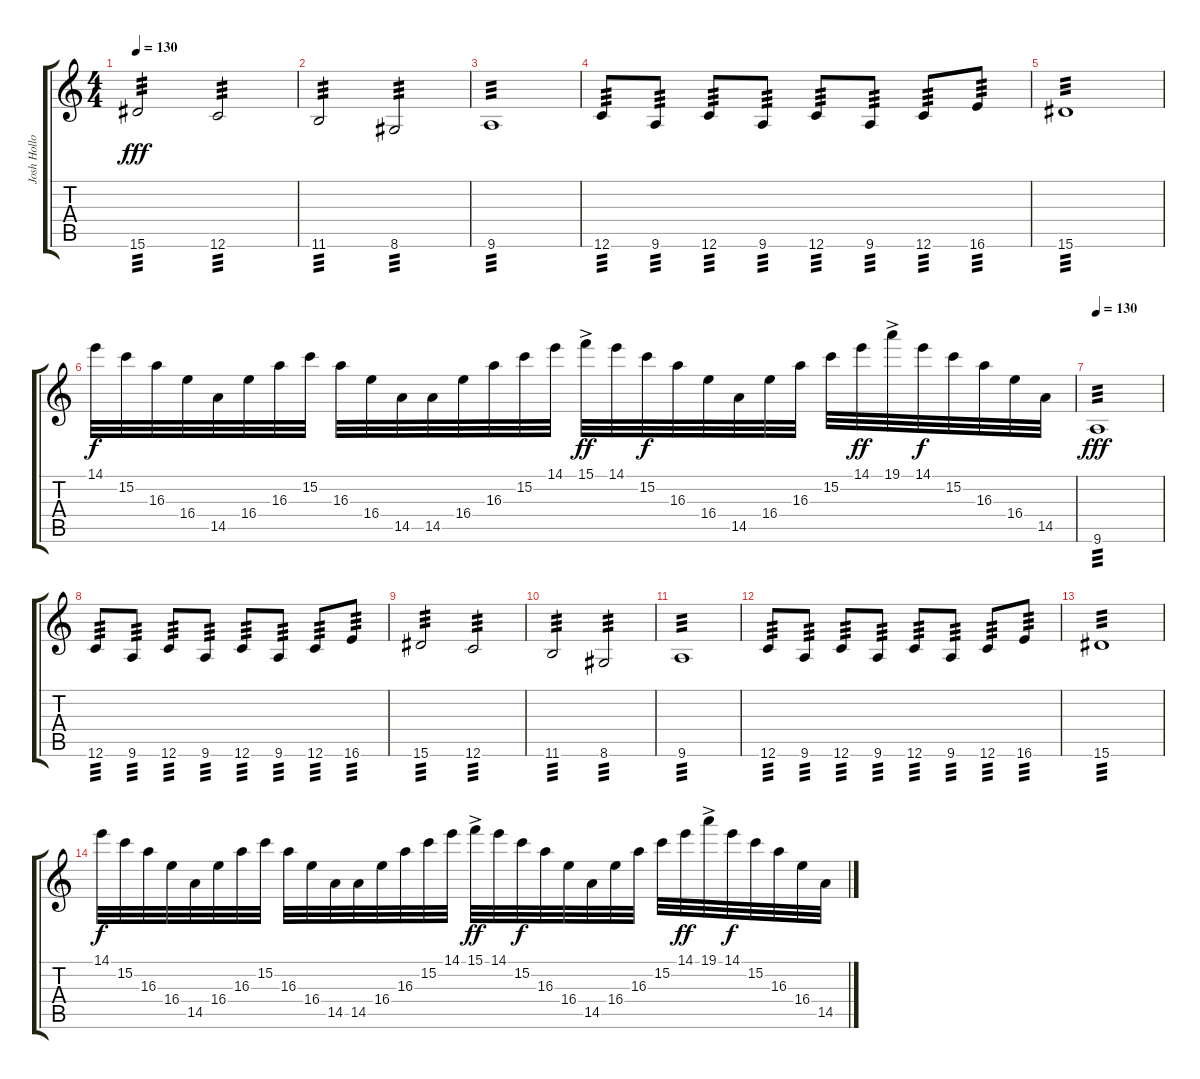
\track ("Josh Holloway" "Josh Hollo") {instrument distortionguitar}
\staff {score tabs}
\tuning (D4 A3 F3 C3 G2 C2) {hide}
\ts (4 4)
\tempo 130
\clef g2
\ks c
15.6.2{tp 3 dy fff} 12.6.2{tp 3} |
11.6.2{tp 3} 8.6.2{tp 3} |
9.6.1{tp 3} |
12.6.8{tp 3} 9.6.8{tp 3} 12.6.8{tp 3} 9.6.8{tp 3} 12.6.8{tp 3} 9.6.8{tp 3} 12.6.8{tp 3} 16.6.8{tp 3} |
15.6.1{tp 3} |
14.1.32{dy f} 15.2.32 16.3.32 16.4.32 14.5.32 16.4.32 16.3.32 15.2.32 16.3.32 16.4.32 14.5.32 14.5.32 16.4.32 16.3.32 15.2.32 14.1.32 15.1{ac}.32{dy ff} 14.1.32 15.2.32{dy f} 16.3.32 16.4.32 14.5.32 16.4.32 16.3.32 15.2.32 14.1.32{dy ff} 19.1{ac}.32 14.1.32{dy f} 15.2.32 16.3.32 16.4.32 14.5.32 |
\tempo 130
9.6.1{tp 3 dy fff} |
12.6.8{tp 3} 9.6.8{tp 3} 12.6.8{tp 3} 9.6.8{tp 3} 12.6.8{tp 3} 9.6.8{tp 3} 12.6.8{tp 3} 16.6.8{tp 3} |
15.6.2{tp 3} 12.6.2{tp 3} |
11.6.2{tp 3} 8.6.2{tp 3} |
9.6.1{tp 3} |
12.6.8{tp 3} 9.6.8{tp 3} 12.6.8{tp 3} 9.6.8{tp 3} 12.6.8{tp 3} 9.6.8{tp 3} 12.6.8{tp 3} 16.6.8{tp 3} |
15.6.1{tp 3} |
14.1.32{dy f} 15.2.32 16.3.32 16.4.32 14.5.32 16.4.32 16.3.32 15.2.32 16.3.32 16.4.32 14.5.32 14.5.32 16.4.32 16.3.32 15.2.32 14.1.32 15.1{ac}.32{dy ff} 14.1.32 15.2.32{dy f} 16.3.32 16.4.32 14.5.32 16.4.32 16.3.32 15.2.32 14.1.32{dy ff} 19.1{ac}.32 14.1.32{dy f} 15.2.32 16.3.32 16.4.32 14.5.32
